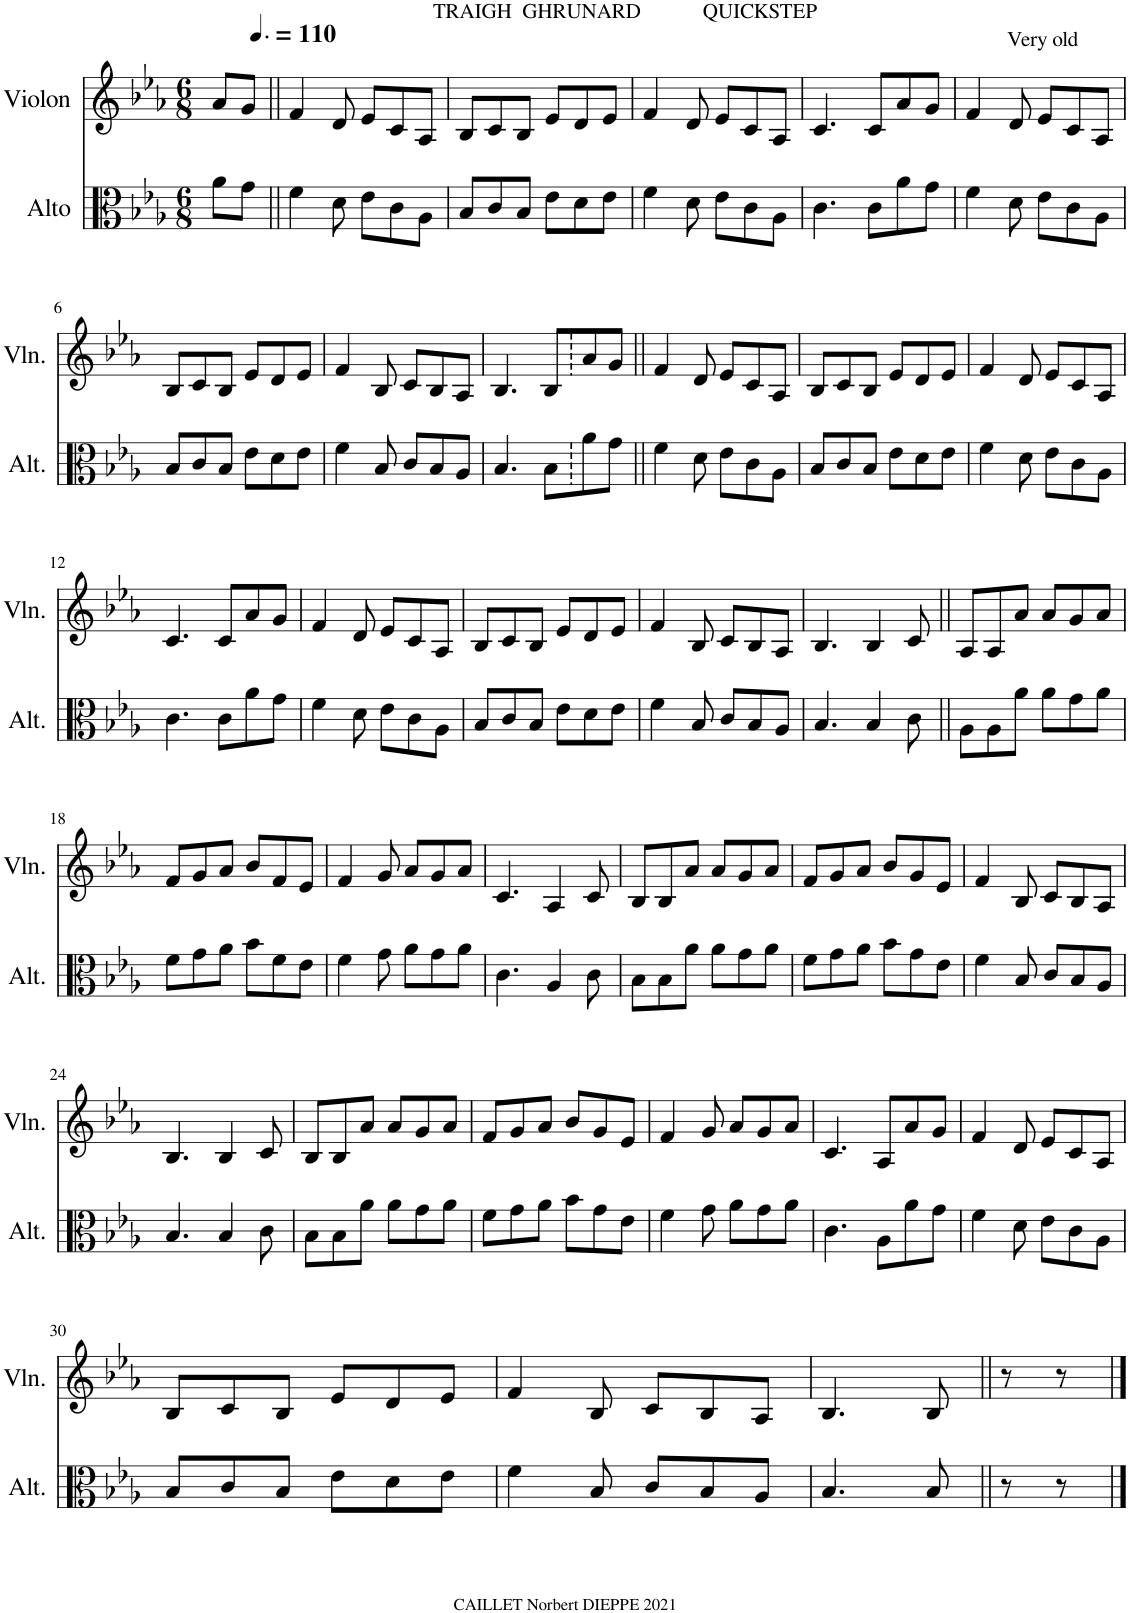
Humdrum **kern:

**kern	**kern
*part2	*part1
*staff2	*staff1
*I"Alto	*I"Violon
*I'Alt.	*I'Vln.
*clefC3	*clefG2
*k[b-e-a-]	*k[b-e-a-]
*M6/8	*M6/8
*MM165	*MM165
=	=
8a-\L	8a-/L
8g\J	8g/J
=1||	=1||
4f\	4f/
8d\	8d/
8e-\L	8e-/L
8c\	8c/
8A-\J	8A-/J
=2	=2
!	!LO:TX:a:t=TRAIGH  GHRUNARD
8B-/L	8B-/L
8c/	8c/
8B-/J	8B-/J
8e-\L	8e-/L
8d\	8d/
8e-\J	8e-/J
=3	=3
4f\	4f/
8d\	8d/
8e-\L	8e-/L
8c\	8c/
8A-\J	8A-/J
=4	=4
!	!LO:TX:a:t=QUICKSTEP
4.c\	4.c/
8c\L	8c/L
8a-\	8a-/
8g\J	8g/J
=5	=5
!	!LO:TX:a:t=Very old
4f\	4f/
8d\	8d/
8e-\L	8e-/L
8c\	8c/
8A-\J	8A-/J
!!LO:LB:g=z
=6	=6
8B-/L	8B-/L
8c/	8c/
8B-/J	8B-/J
8e-\L	8e-/L
8d\	8d/
8e-\J	8e-/J
=7	=7
4f\	4f/
8B-/	8B-/
8c/L	8c/L
8B-/	8B-/
8A-/J	8A-/J
=8	=8
4.B-/	4.B-/
8B-\L	8B-/L
8a-\	8a-/
8g\J	8g/J
=9||	=9||
4f\	4f/
8d\	8d/
8e-\L	8e-/L
8c\	8c/
8A-\J	8A-/J
=10	=10
8B-/L	8B-/L
8c/	8c/
8B-/J	8B-/J
8e-\L	8e-/L
8d\	8d/
8e-\J	8e-/J
=11	=11
4f\	4f/
8d\	8d/
8e-\L	8e-/L
8c\	8c/
8A-\J	8A-/J
!!LO:LB:g=z
=12	=12
4.c\	4.c/
8c\L	8c/L
8a-\	8a-/
8g\J	8g/J
=13	=13
4f\	4f/
8d\	8d/
8e-\L	8e-/L
8c\	8c/
8A-\J	8A-/J
=14	=14
8B-/L	8B-/L
8c/	8c/
8B-/J	8B-/J
8e-\L	8e-/L
8d\	8d/
8e-\J	8e-/J
=15	=15
4f\	4f/
8B-/	8B-/
8c/L	8c/L
8B-/	8B-/
8A-/J	8A-/J
=16	=16
4.B-/	4.B-/
4B-/	4B-/
8c\	8c/
=17||	=17||
8A-\L	8A-/L
8A-\	8A-/
8a-\J	8a-/J
8a-\L	8a-/L
8g\	8g/
8a-\J	8a-/J
!!LO:LB:g=z
=18	=18
8f\L	8f/L
8g\	8g/
8a-\J	8a-/J
8b-\L	8b-/L
8f\	8f/
8e-\J	8e-/J
=19	=19
4f\	4f/
8g\	8g/
8a-\L	8a-/L
8g\	8g/
8a-\J	8a-/J
=20	=20
4.c\	4.c/
4A-/	4A-/
8c\	8c/
=21	=21
8B-\L	8B-/L
8B-\	8B-/
8a-\J	8a-/J
8a-\L	8a-/L
8g\	8g/
8a-\J	8a-/J
=22	=22
8f\L	8f/L
8g\	8g/
8a-\J	8a-/J
8b-\L	8b-/L
8g\	8g/
8e-\J	8e-/J
=23	=23
4f\	4f/
8B-/	8B-/
8c/L	8c/L
8B-/	8B-/
8A-/J	8A-/J
!!LO:LB:g=z
=24	=24
4.B-/	4.B-/
4B-/	4B-/
8c\	8c/
=25	=25
8B-\L	8B-/L
8B-\	8B-/
8a-\J	8a-/J
8a-\L	8a-/L
8g\	8g/
8a-\J	8a-/J
=26	=26
8f\L	8f/L
8g\	8g/
8a-\J	8a-/J
8b-\L	8b-/L
8g\	8g/
8e-\J	8e-/J
=27	=27
4f\	4f/
8g\	8g/
8a-\L	8a-/L
8g\	8g/
8a-\J	8a-/J
=28	=28
4.c\	4.c/
8A-\L	8A-/L
8a-\	8a-/
8g\J	8g/J
=29	=29
4f\	4f/
8d\	8d/
8e-\L	8e-/L
8c\	8c/
8A-\J	8A-/J
!!LO:LB:g=z
=30	=30
8B-/L	8B-/L
8c/	8c/
8B-/J	8B-/J
8e-\L	8e-/L
8d\	8d/
8e-\J	8e-/J
=31	=31
4f\	4f/
8B-/	8B-/
8c/L	8c/L
8B-/	8B-/
8A-/J	8A-/J
=32	=32
4.B-/	4.B-/
8B-/	8B-/
8r	8r
8r	8r
==	==
*-	*-
